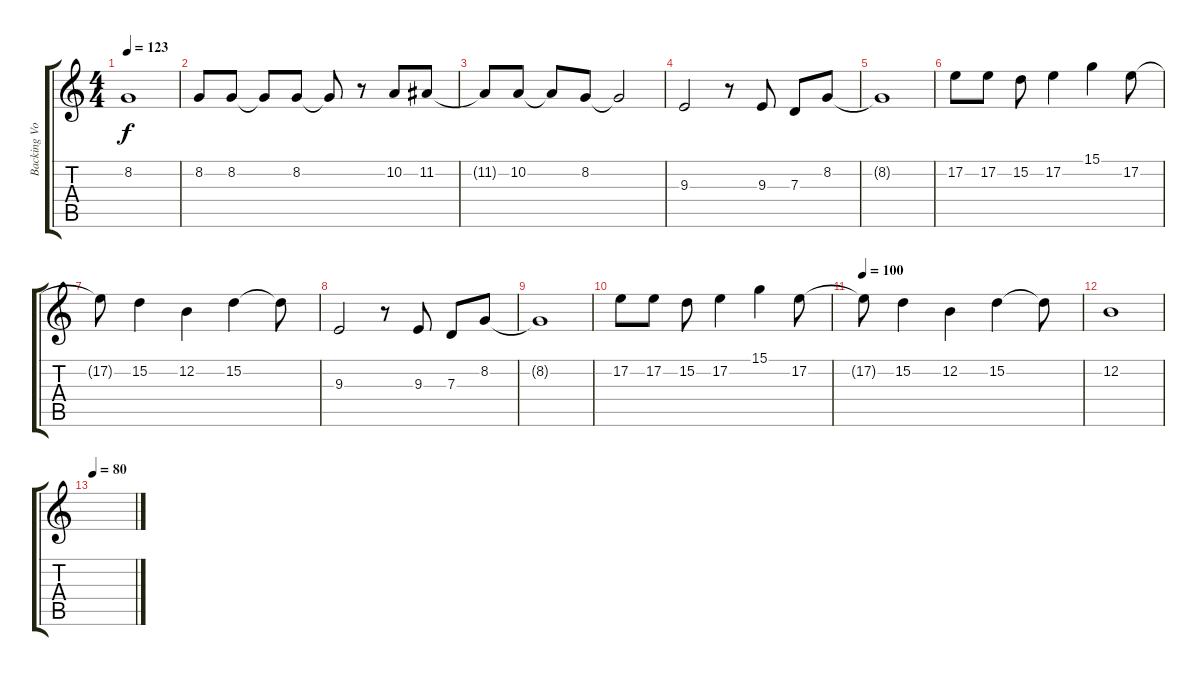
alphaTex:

\track ("Backing Vocals (Josh Klinghoffer)" "Backing Vo") {instrument oboe}
\staff {score tabs}
\tuning (E4 B3 G3 D3 A2 E2) {hide}
\ts (4 4)
\tempo 123
\clef g2
\ks c
8.2{t}.1{dy f} |
8.2.8 8.2.8 8.2{t}.8 8.2.8 8.2{t}.8 r.8 10.2.8 11.2.8 |
11.2{t}.8 10.2.8 10.2{t}.8 8.2.8 8.2{t}.2 |
9.3.2 r.8 9.3.8 7.3.8 8.2.8 |
8.2{t}.1 |
17.2.8 17.2.8 15.2.8 17.2.4 15.1.4 17.2.8 |
17.2{t}.8 15.2.4 12.2.4 15.2.4 15.2{t}.8 |
9.3.2 r.8 9.3.8 7.3.8 8.2.8 |
8.2{t}.1 |
17.2.8 17.2.8 15.2.8 17.2.4 15.1.4 17.2.8 |
\tempo 100
17.2{t}.8 15.2.4 12.2.4 15.2.4 15.2{t}.8 |
12.2.1 |
\tempo 80
